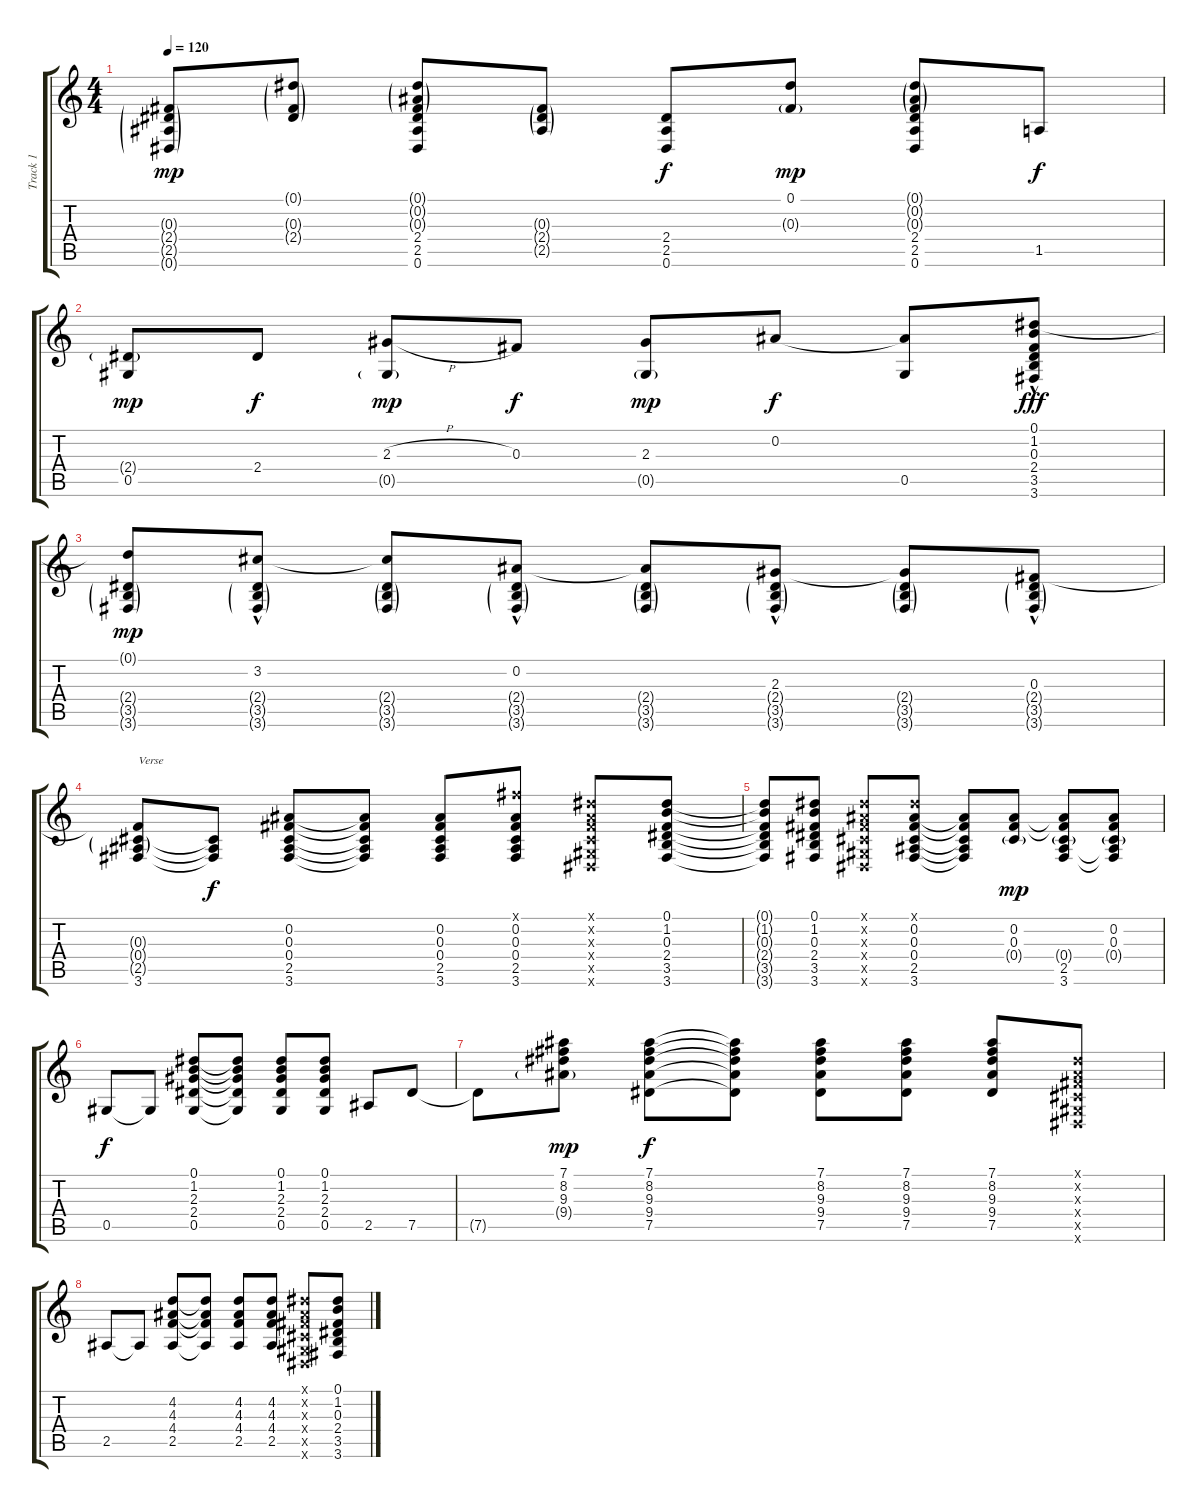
\track ("Track 1" "Track 1") {instrument acousticguitarsteel}
\staff {score tabs}
\tuning (Eb4 Bb3 Gb3 Db3 Ab2 Eb2) {hide}
\ts (4 4)
\tempo 120
\clef g2
\ks c
(0.3{g} 2.4{g} 2.5{g} 0.6{g}).8{dy mp} (0.1{g} 0.3{g} 2.4{g}).8 (0.1{g} 0.2{g} 0.3{g} 2.4 2.5 0.6).8 (0.3{g} 2.4{g} 2.5{g}).8 (2.4 2.5 0.6).8{dy f} (0.1 0.3{g}).8{dy mp} (0.1{g} 0.2{g} 0.3{g} 2.4 2.5 0.6).8 1.5.8{dy f} |
(2.4{g} 0.5).8{dy mp} 2.4.8{dy f} (2.3{h} 0.5{g}).8{dy mp} 0.3.8{dy f} (2.3 0.5{g}).8{dy mp} 0.2.8{dy f} (0.2{t} 0.5).8 (0.1{hac} 1.2 0.3 2.4 3.5 3.6).8{dy fff} |
(0.1{t} 2.4{g} 3.5{g} 3.6{g}).8{dy mp} (3.2{hac} 2.4{g} 3.5{g} 3.6{g}).8 (3.2{t} 2.4{g} 3.5{g} 3.6{g}).8 (0.2{hac} 2.4{g} 3.5{g} 3.6{g}).8 (0.2{t} 2.4{g} 3.5{g} 3.6{g}).8 (2.3{hac} 2.4{g} 3.5{g} 3.6{g}).8 (2.3{t} 2.4{g} 3.5{g} 3.6{g}).8 (0.3{hac} 2.4{g} 3.5{g} 3.6{g}).8 |
(0.3{t} 0.4{g} 2.5{g} 3.6).8{txt "Verse"} (0.4{t} 2.5{t} 3.6{t}).8{dy f} (0.2 0.3 0.4 2.5 3.6).8 (0.2{t} 0.3{t} 0.4{t} 2.5{t} 3.6{t}).8 (0.2 0.3 0.4 2.5 3.6).8 (3.1{x} 0.2 0.3 0.4 2.5 3.6).8 (0.1{x} 0.2{x} 0.3{x} 0.4{x} 0.5{x} 0.6{x}).8 (0.1 1.2 0.3 2.4 3.5 3.6).8 |
(0.1{t} 1.2{t} 0.3{t} 2.4{t} 3.5{t} 3.6{t}).8 (0.1 1.2 0.3 2.4 3.5 3.6).8 (0.1{x} 0.2{x} 0.3{x} 0.4{x} 0.5{x} 0.6{x}).8 (0.1{x} 0.2 0.3 0.4 2.5 3.6).8 (0.2{t} 0.3{t} 0.4{t} 2.5{t} 3.6{t}).8 (0.2 0.3 0.4{g}).8{dy mp} (0.2{t} 0.3{t} 0.4{g} 2.5 3.6).8 (0.2 0.3 0.4{g} 2.5{t} 3.6{t}).8 |
0.5.8{dy f} 0.5{t}.8 (0.1 1.2 2.3 2.4 0.5).8 (0.1{t} 1.2{t} 2.3{t} 2.4{t} 0.5{t}).8 (0.1 1.2 2.3 2.4 0.5).8 (0.1 1.2 2.3 2.4 0.5).8 2.5.8 7.5.8 |
7.5{t}.8 (7.1 8.2 9.3 9.4{g}).8{dy mp} (7.1 8.2 9.3 9.4 7.5).8{dy f} (7.1{t} 8.2{t} 9.3{t} 9.4{t} 7.5{t}).8 (7.1 8.2 9.3 9.4 7.5).8 (7.1 8.2 9.3 9.4 7.5).8 (7.1 8.2 9.3 9.4 7.5).8 (0.1{x} 0.2{x} 0.3{x} 0.4{x} 0.5{x} 0.6{x}).8 |
2.5.8 2.5{t}.8 (4.2 4.3 4.4 2.5).8 (4.2{t} 4.3{t} 4.4{t} 2.5{t}).8 (4.2 4.3 4.4 2.5).8 (4.2 4.3 4.4 2.5).8 (0.1{x} 0.2{x} 0.3{x} 0.4{x} 0.5{x} 0.6{x}).8 (0.1 1.2 0.3 2.4 3.5 3.6).8
